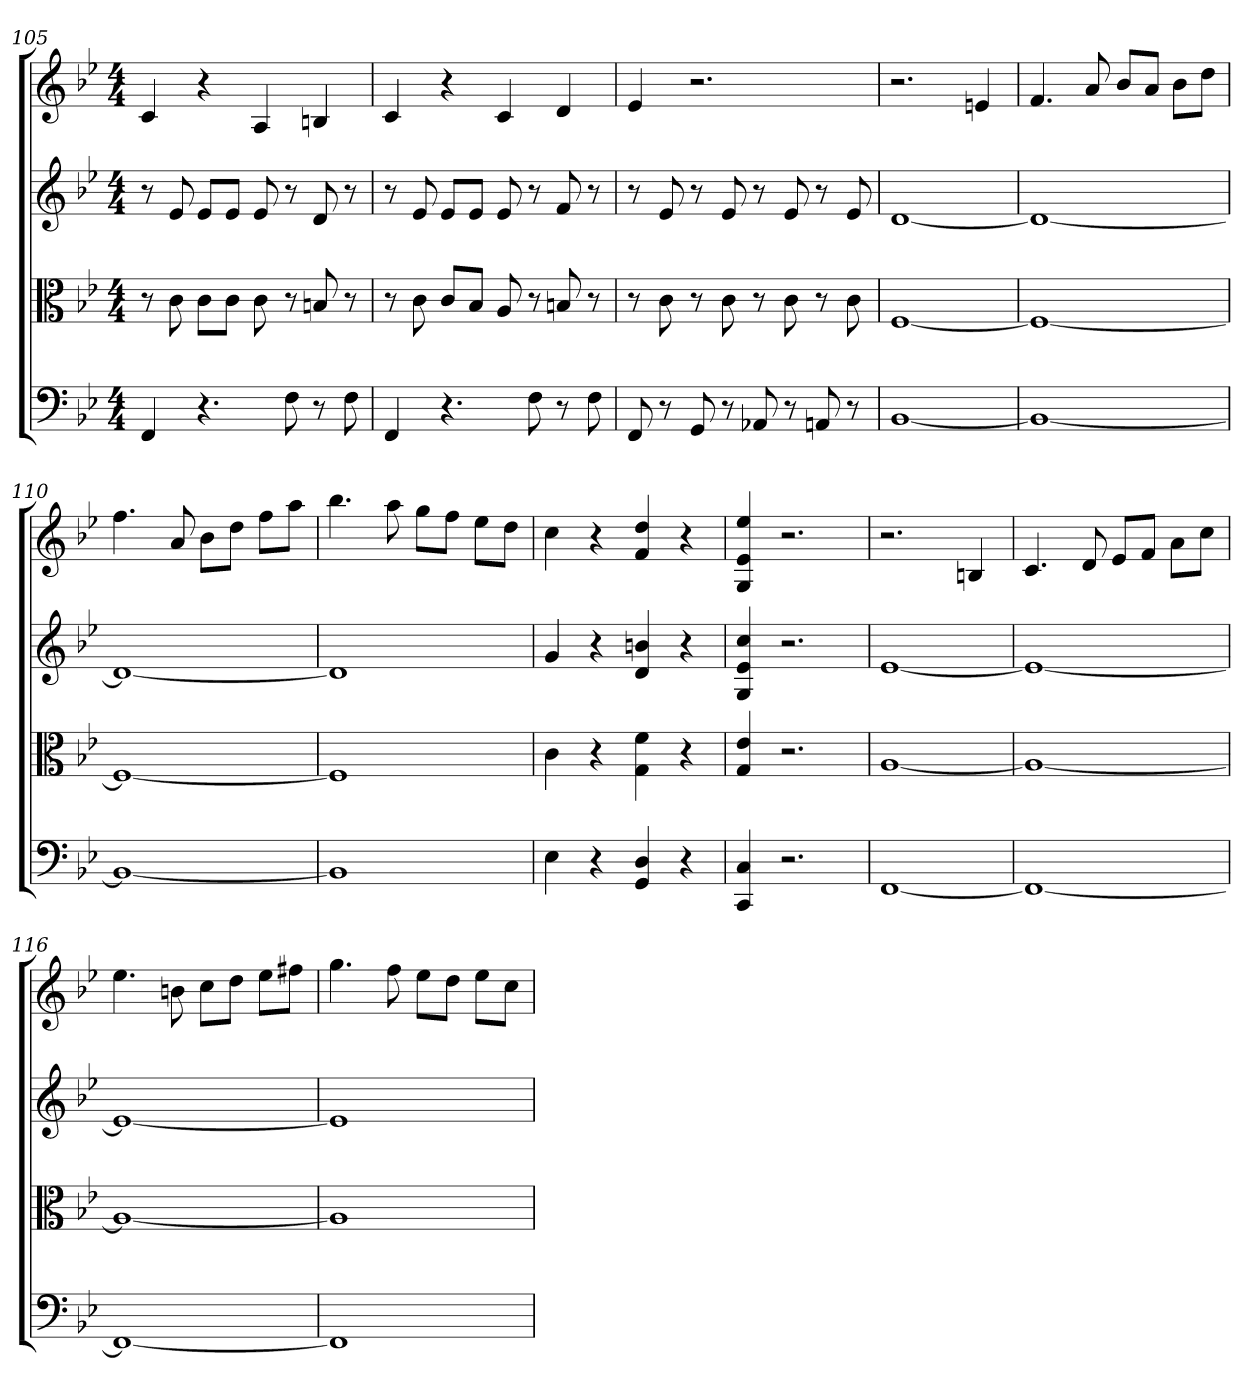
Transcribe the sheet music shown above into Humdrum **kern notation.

**kern	**kern	**kern	**kern
*part4	*part3	*part2	*part1
*staff4	*staff3	*staff2	*staff1
*clefF4	*clefC3	*	*
*k[b-e-]	*k[b-e-]	*k[b-e-]	*k[b-e-]
*B-:	*B-:	*B-:	*B-:
*M4/4	*M4/4	*M4/4	*M4/4
=105	=105	=105	=105
4FF	8r	8r	4c
.	8c	8e-	.
4.r	8c\L	8e-L	4r
.	8c\J	8e-J	.
.	8c	8e-	4A
8F	8r	8r	.
8r	8Bn	8d	4Bn
8F	8r	8r	.
=106	=106	=106	=106
4FF	8r	8r	4c
.	8c	8e-	.
4.r	8c/L	8e-L	4r
.	8B-/J	8e-J	.
.	8A	8e-	4c
8F	8r	8r	.
8r	8Bn	8f	4d
8F	8r	8r	.
=107	=107	=107	=107
8FF	8r	8r	4e-
8r	8c	8e-	.
8GG	8r	8r	2.r
8r	8c	8e-	.
8AA-X	8r	8r	.
8r	8c	8e-	.
8AAn	8r	8r	.
8r	8c	8e-	.
=108	=108	=108	=108
[1BB-	[1F	[1d	2.r
.	.	.	4en
=109	=109	=109	=109
1BB-_	1F_	1d_	4.f
.	.	.	8a
.	.	.	8b-L
.	.	.	8aJ
.	.	.	8b-L
.	.	.	8ddJ
=110	=110	=110	=110
1BB-_	1F_	1d_	4.ff
.	.	.	8a
.	.	.	8b-L
.	.	.	8ddJ
.	.	.	8ffL
.	.	.	8aaJ
=111	=111	=111	=111
1BB-]	1F]	1d]	4.bb-
.	.	.	8aa
.	.	.	8ggL
.	.	.	8ffJ
.	.	.	8ee-L
.	.	.	8ddJ
=112	=112	=112	=112
4E-	4c	4g	4cc
4r	4r	4r	4r
4GG 4D	4G 4f	4d 4bn	4f 4dd
4r	4r	4r	4r
=113	=113	=113	=113
4CC 4C	4G 4e-	4G 4e- 4cc	4G 4e- 4ee-
2.r	2.r	2.r	2.r
=114	=114	=114	=114
[1FF	[1A	[1e-	2.r
.	.	.	4Bn
=115	=115	=115	=115
1FF_	1A_	1e-_	4.c
.	.	.	8d
.	.	.	8e-L
.	.	.	8fJ
.	.	.	8aL
.	.	.	8ccJ
=116	=116	=116	=116
1FF_	1A_	1e-_	4.ee-
.	.	.	8bn
.	.	.	8ccL
.	.	.	8ddJ
.	.	.	8ee-L
.	.	.	8ff#XJ
=117	=117	=117	=117
1FF]	1A]	1e-]	4.gg
.	.	.	8ff
.	.	.	8ee-L
.	.	.	8ddJ
.	.	.	8ee-L
.	.	.	8ccJ
=	=	=	=
*-	*-	*-	*-
